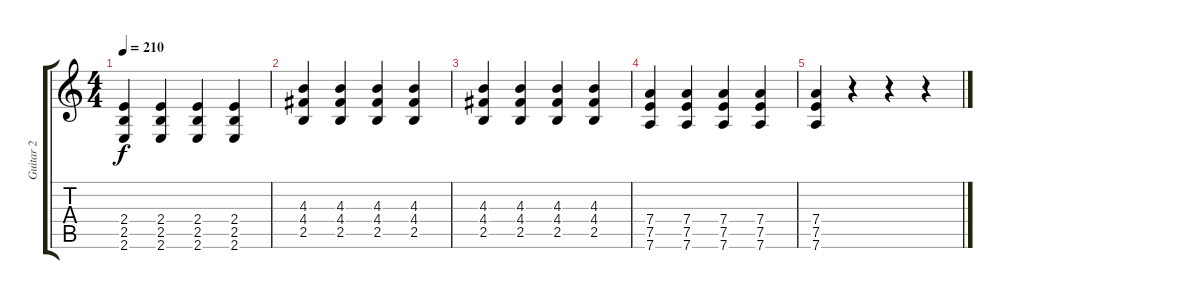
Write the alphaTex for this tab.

\track ("Guitar 2" "Guitar 2") {instrument overdrivenguitar}
\staff {score tabs}
\tuning (E4 B3 G3 D3 A2 D2) {hide}
\ts (4 4)
\tempo 210
\clef g2
\ks c
(2.4 2.5 2.6).4{dy f} (2.4 2.5 2.6).4 (2.4 2.5 2.6).4 (2.4 2.5 2.6).4 |
(4.3 4.4 2.5).4 (4.3 4.4 2.5).4 (4.3 4.4 2.5).4 (4.3 4.4 2.5).4 |
(4.3 4.4 2.5).4 (4.3 4.4 2.5).4 (4.3 4.4 2.5).4 (4.3 4.4 2.5).4 |
(7.4 7.5 7.6).4 (7.4 7.5 7.6).4 (7.4 7.5 7.6).4 (7.4 7.5 7.6).4 |
(7.4 7.5 7.6).4 r.4 r.4 r.4
